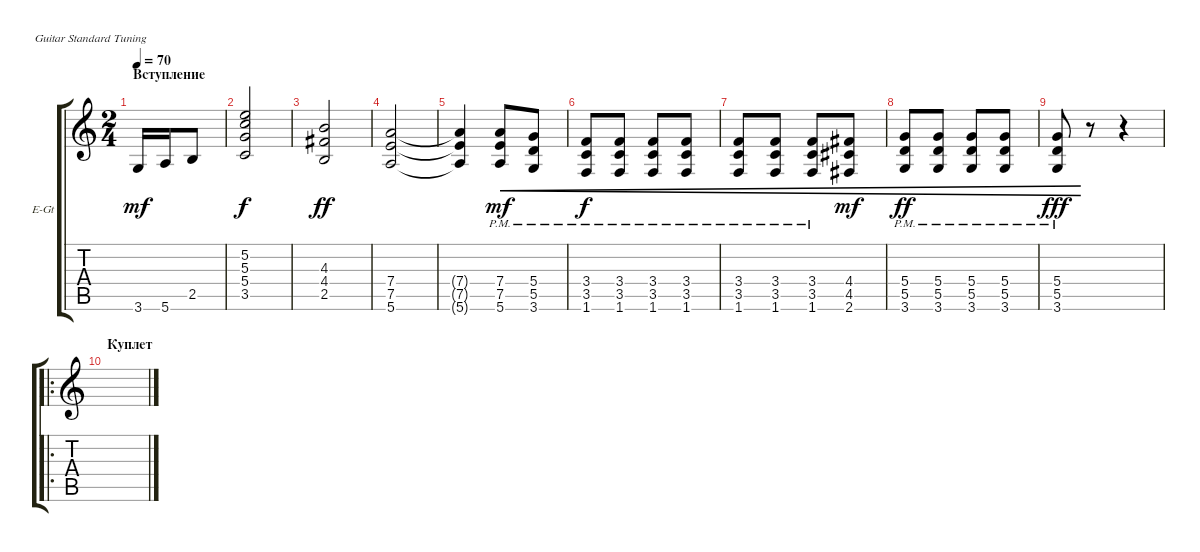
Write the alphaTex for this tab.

\defaultSystemsLayout 4
\bracketExtendMode groupsimilarinstruments
\firstSystemTrackNameOrientation horizontal
\otherSystemsTrackNameOrientation horizontal
\track ("Electric Guitar" "E-Gt") {instrument distortionguitar}
\staff {score tabs}
\tuning (E4 B3 G3 D3 A2 E2)
\ts (2 4)
\section ("" "Вступление")
\ac
\scale
0.255652
\tempo 70
\accidentals auto
\clef g2
\ottava regular
\simile none
\ks c
3.6.16{dy mf instrument distortionguitar} 5.6.16 2.5.8 |
\scale
0.372174 (3.5 5.4 5.3 5.2).2{dy f} |
\scale
0.372174 (2.5 4.4 4.3).2{dy ff} |
\scale
0.5 (5.6 7.5 7.4).2 |
(5.6{t} 7.5{t} 7.4{t}).4 (5.6 7.5 7.4{pm}).8{cre dy mf} (3.6 5.5 5.4{pm}).8{cre} |
(3.5{pm} 3.4{pm} 1.6).8{cre dy f} (1.6{pm} 3.5{pm} 3.4{pm}).8{cre} (1.6{pm} 3.5{pm} 3.4{pm}).8{cre} (1.6{pm} 3.5{pm} 3.4{pm}).8{cre} |
(1.6{pm} 3.5{pm} 3.4{pm}).8{cre} (1.6{pm} 3.5{pm} 3.4{pm}).8{cre} (1.6{pm} 3.5{pm} 3.4{pm}).8{cre} (2.6 4.5 4.4).8{cre dy mf} |
(3.6{pm} 5.5{pm} 5.4{pm}).8{cre dy ff} (3.6{pm} 5.5{pm} 5.4{pm}).8{cre} (3.6{pm} 5.5{pm} 5.4{pm}).8{cre} (3.6{pm} 5.5{pm} 5.4{pm}).8{cre} |
(3.6{pm} 5.5{pm} 5.4{pm}).8{cre dy fff} r.8 r.4 |
\ro
\section ("" "Куплет")
